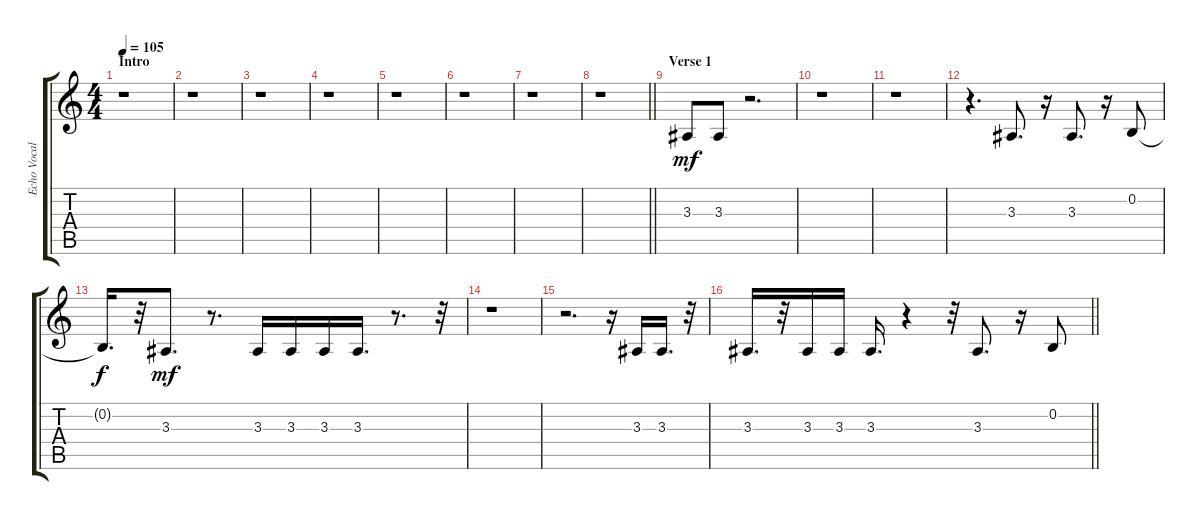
\track ("Echo Vocals" "Echo Vocal") {instrument altosax}
\staff {score tabs}
\tuning (E4 B3 G3 D3 A2 E2) {hide}
\ts (4 4)
\section ("" "Intro")
\tempo 105
\clef g2
\ks c
r.1{dy mf instrument altosax} |
r.1 |
r.1 |
r.1 |
r.1 |
r.1 |
r.1 |
\barLineRight lightlight
r.1 |
\section ("" "Verse 1")
3.3.8 3.3.8 r.2{d} |
r.1 |
r.1 |
r.4{d} 3.3.8{d} r.16 3.3.8{d} r.16 0.2.8 |
0.2{t}.16{d dy f} r.32 3.3.8{d dy mf} r.8{d} 3.3.16 3.3.16 3.3.16 3.3.16{d} r.8{d} r.32 |
r.1 |
r.2{d} r.16 3.3.16 3.3.16{d} r.32 |
\barLineRight lightlight
3.3.16{d} r.32 3.3.16 3.3.16 3.3.16{d} r.4 r.32 3.3.8{d} r.16 0.2.8
